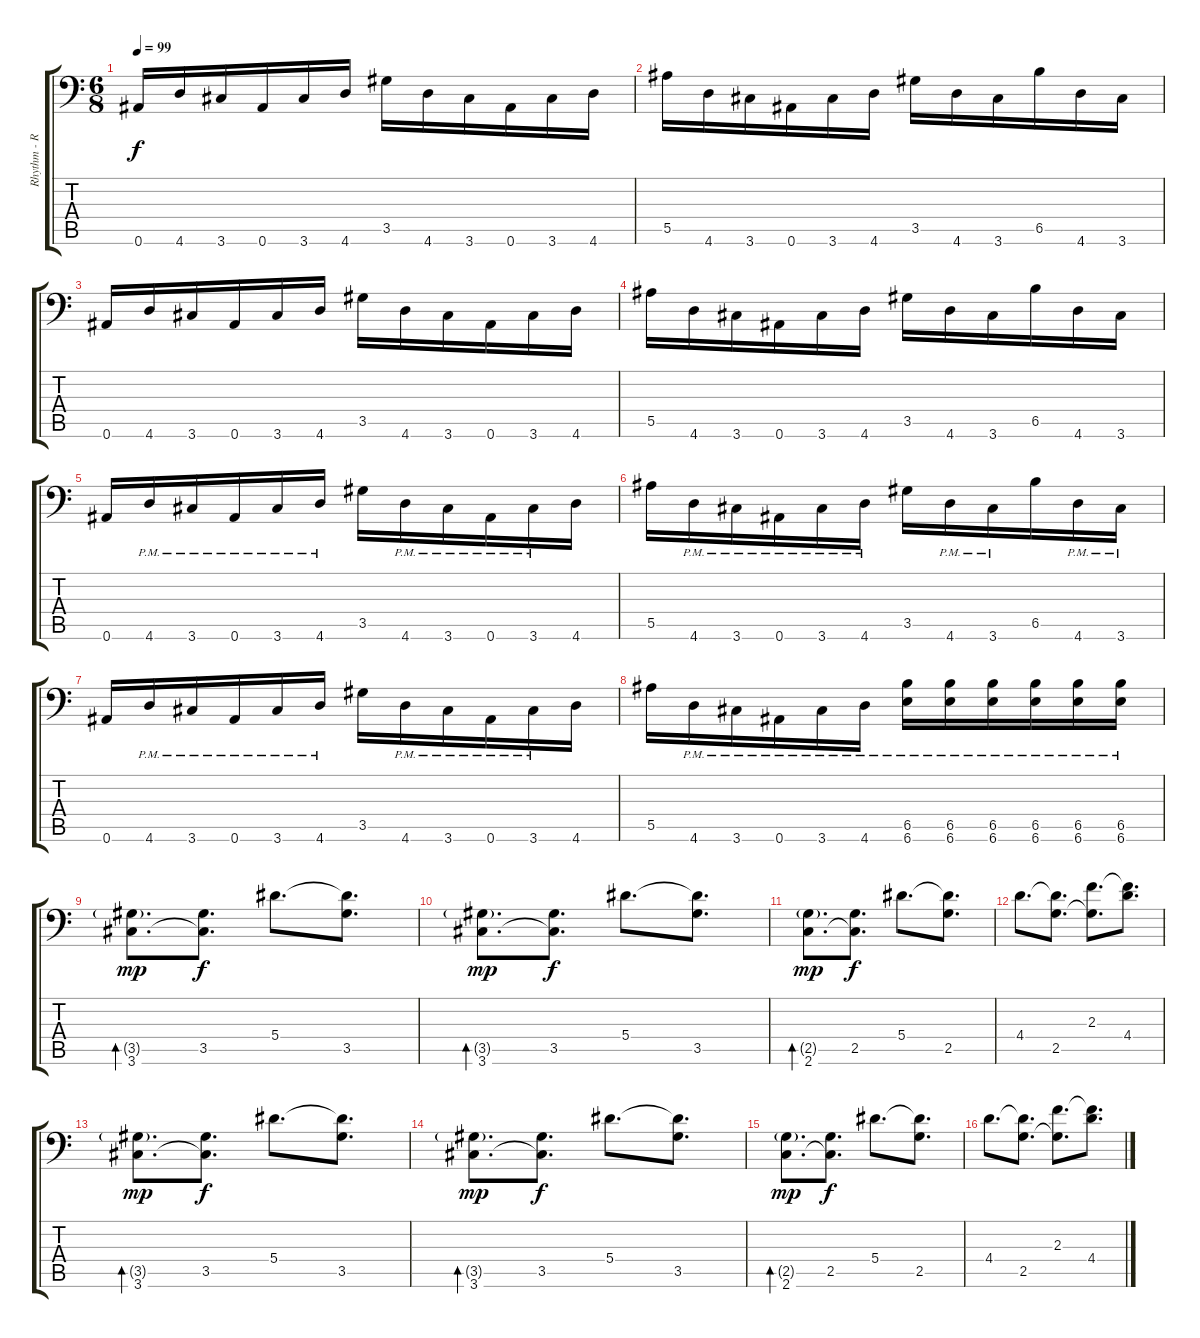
\track ("Rhythm - Right" "Rhythm - R") {instrument distortionguitar}
\staff {score tabs}
\tuning (C4 G3 Eb3 Bb2 F2 Bb1) {hide}
\ts (6 8)
\tempo 99
\clef f4
\ks c
0.6.16{dy f} 4.6.16 3.6.16 0.6.16 3.6.16 4.6.16 3.5.16 4.6.16 3.6.16 0.6.16 3.6.16 4.6.16 |
5.5.16 4.6.16 3.6.16 0.6.16 3.6.16 4.6.16 3.5.16 4.6.16 3.6.16 6.5.16 4.6.16 3.6.16 |
0.6.16 4.6.16 3.6.16 0.6.16 3.6.16 4.6.16 3.5.16 4.6.16 3.6.16 0.6.16 3.6.16 4.6.16 |
5.5.16 4.6.16 3.6.16 0.6.16 3.6.16 4.6.16 3.5.16 4.6.16 3.6.16 6.5.16 4.6.16 3.6.16 |
0.6.16 4.6{pm}.16 3.6{pm}.16 0.6{pm}.16 3.6{pm}.16 4.6{pm}.16 3.5.16 4.6{pm}.16 3.6{pm}.16 0.6{pm}.16 3.6{pm}.16 4.6.16 |
5.5.16 4.6{pm}.16 3.6{pm}.16 0.6{pm}.16 3.6{pm}.16 4.6{pm}.16 3.5.16 4.6{pm}.16 3.6{pm}.16 6.5.16 4.6{pm}.16 3.6{pm}.16 |
0.6.16 4.6{pm}.16 3.6{pm}.16 0.6{pm}.16 3.6{pm}.16 4.6{pm}.16 3.5.16 4.6{pm}.16 3.6{pm}.16 0.6{pm}.16 3.6{pm}.16 4.6.16 |
5.5.16 4.6{pm}.16 3.6{pm}.16 0.6{pm}.16 3.6{pm}.16 4.6{pm}.16 (6.5{pm} 6.6{pm}).16 (6.5{pm} 6.6{pm}).16 (6.5{pm} 6.6{pm}).16 (6.5{pm} 6.6{pm}).16 (6.5{pm} 6.6{pm}).16 (6.5{pm} 6.6{pm}).16 |
(3.5{g} 3.6).8{d bd 60 dy mp} (3.5 3.6{t}).8{d dy f} 5.4.8{d} (5.4{t} 3.5).8{d} |
(3.5{g} 3.6).8{d bd 60 dy mp} (3.5 3.6{t}).8{d dy f} 5.4.8{d} (5.4{t} 3.5).8{d} |
(2.5{g} 2.6).8{d bd 60 dy mp} (2.5 2.6{t}).8{d dy f} 5.4.8{d} (5.4{t} 2.5).8{d} |
4.4.8{d} (4.4{t} 2.5).8{d} (2.3 2.5{t}).8{d} (2.3{t} 4.4).8{d} |
(3.5{g} 3.6).8{d bd 60 dy mp} (3.5 3.6{t}).8{d dy f} 5.4.8{d} (5.4{t} 3.5).8{d} |
(3.5{g} 3.6).8{d bd 60 dy mp} (3.5 3.6{t}).8{d dy f} 5.4.8{d} (5.4{t} 3.5).8{d} |
(2.5{g} 2.6).8{d bd 60 dy mp} (2.5 2.6{t}).8{d dy f} 5.4.8{d} (5.4{t} 2.5).8{d} |
4.4.8{d} (4.4{t} 2.5).8{d} (2.3 2.5{t}).8{d} (2.3{t} 4.4).8{d}
